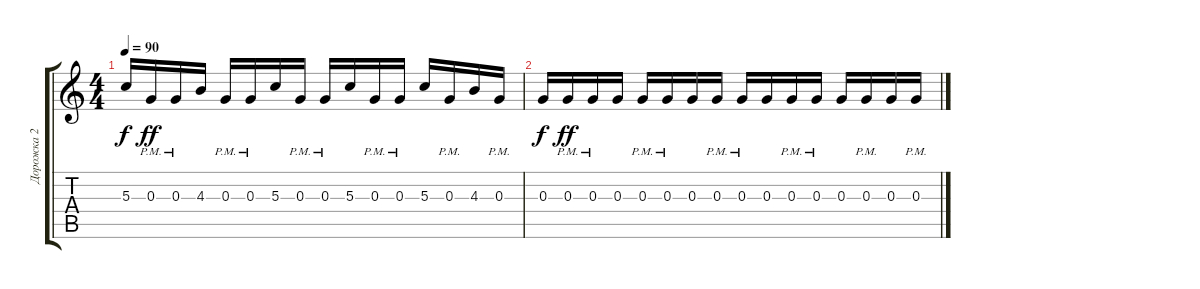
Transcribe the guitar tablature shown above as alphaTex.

\track ("Дорожка 2" "Дорожка 2") {instrument electricguitarmuted}
\staff {score tabs}
\tuning (E4 B3 G3 D3 A2 E2) {hide}
\ts (4 4)
\tempo 90
\clef g2
\ks c
5.3.16{dy f} 0.3{pm}.16{dy ff} 0.3{pm}.16 4.3.16 0.3{pm}.16 0.3{pm}.16 5.3.16 0.3{pm}.16 0.3{pm}.16 5.3.16 0.3{pm}.16 0.3{pm}.16 5.3.16 0.3{pm}.16 4.3.16 0.3{pm}.16 |
0.3.16{dy f} 0.3{pm}.16{dy ff} 0.3{pm}.16 0.3.16 0.3{pm}.16 0.3{pm}.16 0.3.16 0.3{pm}.16 0.3{pm}.16 0.3.16 0.3{pm}.16 0.3{pm}.16 0.3.16 0.3{pm}.16 0.3.16 0.3{pm}.16
